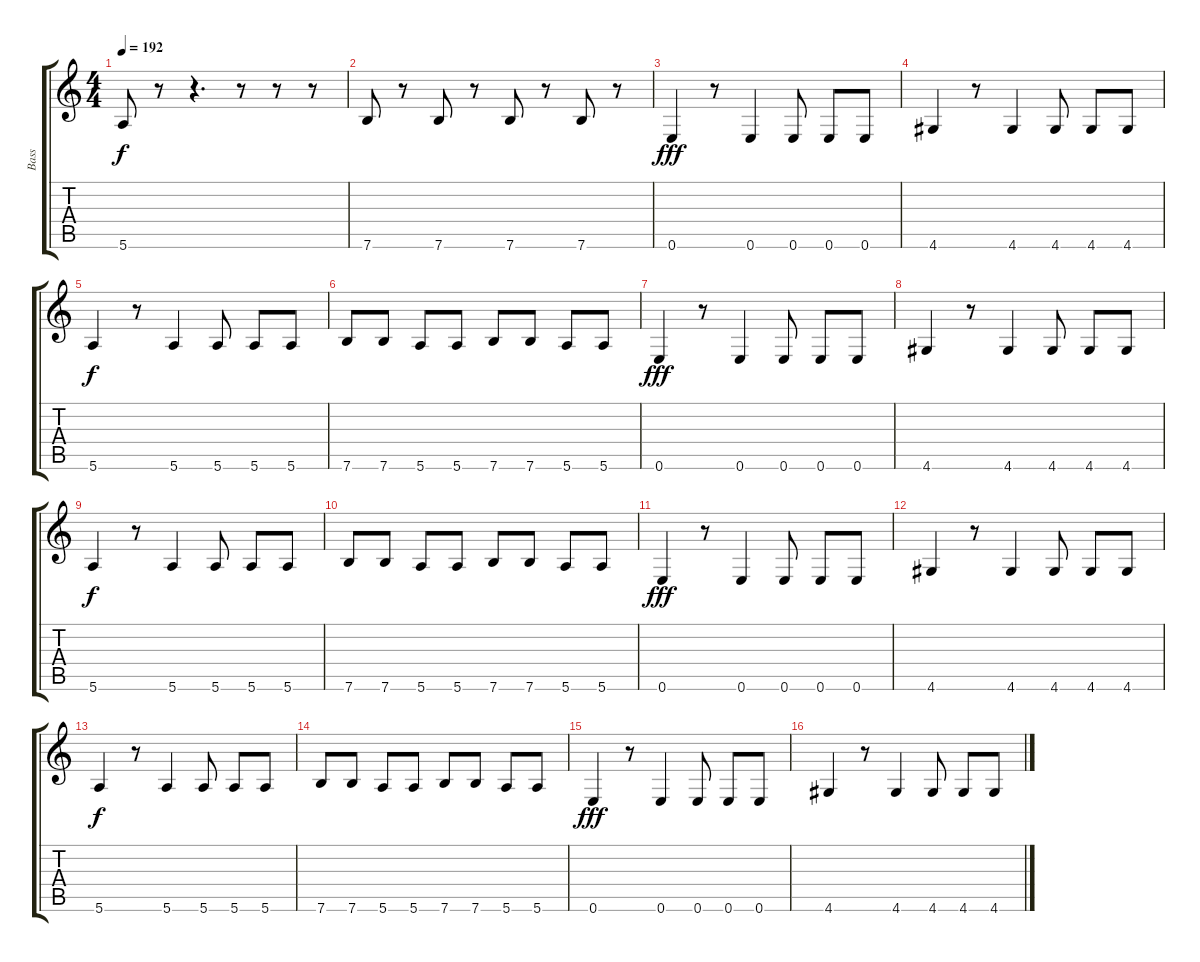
\track ("Bass" "Bass") {instrument electricbasspick}
\staff {score tabs}
\tuning (E4 B3 G3 D3 A2 E2) {hide}
\ts (4 4)
\tempo 192
\clef g2
\ks c
5.6.8{dy f} r.8 r.4{d} r.8 r.8 r.8 |
7.6.8 r.8 7.6.8 r.8 7.6.8 r.8 7.6.8 r.8 |
0.6.4{dy fff} r.8 0.6.4 0.6.8 0.6.8 0.6.8 |
4.6.4 r.8 4.6.4 4.6.8 4.6.8 4.6.8 |
5.6.4{dy f} r.8 5.6.4 5.6.8 5.6.8 5.6.8 |
7.6.8 7.6.8 5.6.8 5.6.8 7.6.8 7.6.8 5.6.8 5.6.8 |
0.6.4{dy fff} r.8 0.6.4 0.6.8 0.6.8 0.6.8 |
4.6.4 r.8 4.6.4 4.6.8 4.6.8 4.6.8 |
5.6.4{dy f} r.8 5.6.4 5.6.8 5.6.8 5.6.8 |
7.6.8 7.6.8 5.6.8 5.6.8 7.6.8 7.6.8 5.6.8 5.6.8 |
0.6.4{dy fff} r.8 0.6.4 0.6.8 0.6.8 0.6.8 |
4.6.4 r.8 4.6.4 4.6.8 4.6.8 4.6.8 |
5.6.4{dy f} r.8 5.6.4 5.6.8 5.6.8 5.6.8 |
7.6.8 7.6.8 5.6.8 5.6.8 7.6.8 7.6.8 5.6.8 5.6.8 |
0.6.4{dy fff} r.8 0.6.4 0.6.8 0.6.8 0.6.8 |
4.6.4 r.8 4.6.4 4.6.8 4.6.8 4.6.8
